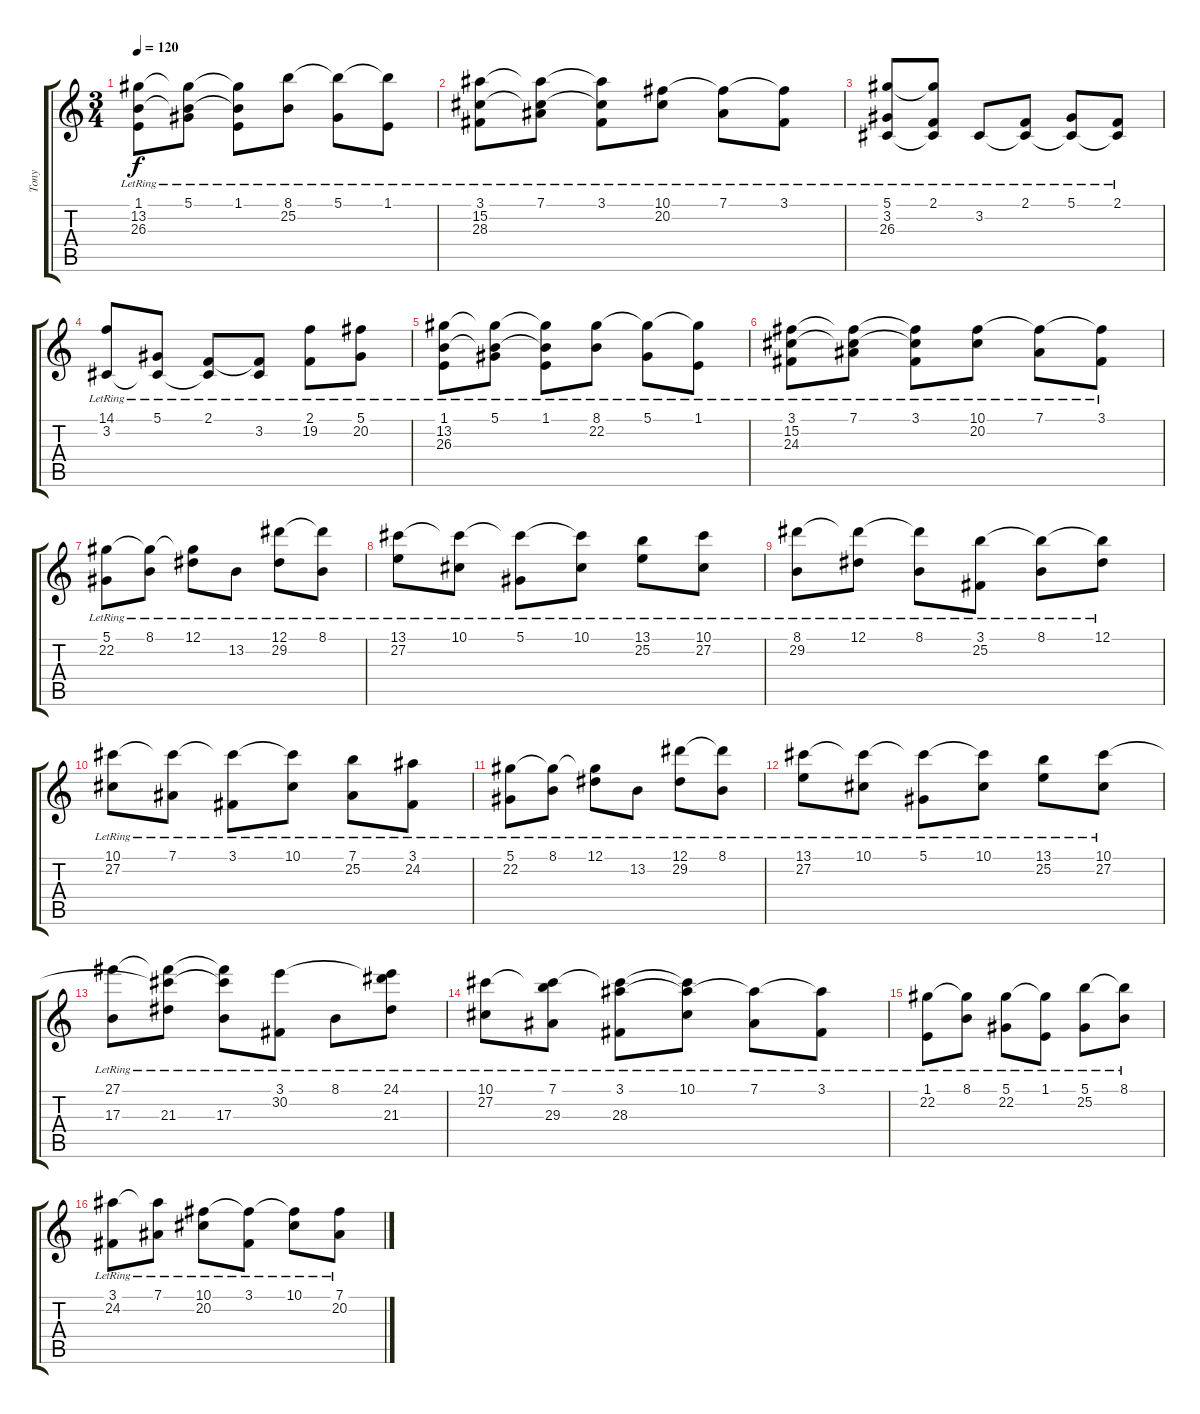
\track ("Tony" "Tony") {instrument acousticgrandpiano}
\staff {score tabs}
\tuning (Eb4 Bb3 Gb3 Db3 Ab2 Eb2) {hide}
\ts (3 4)
\tempo 120
\clef g2
\ks c
(1.1{lr} 13.2{lr} 26.3{lr}).8{dy f} (5.1{lr} 13.2{t} 26.3{t}).8 (1.1{lr} 13.2{t} 26.3{t}).8 (8.1{lr} 25.2{lr}).8 (5.1{lr} 25.2{t}).8 (1.1{lr} 25.2{t}).8 |
(3.1{lr} 15.2{lr} 28.3{lr}).8 (7.1{lr} 15.2{t} 28.3{t}).8 (3.1{lr} 15.2{t} 28.3{t}).8 (10.1{lr} 20.2{lr}).8 (7.1{lr} 20.2{t}).8 (3.1{lr} 20.2{t}).8 |
(5.1{lr} 3.2{lr} 26.3{lr}).8 (2.1{lr} 3.2{t} 26.3{t}).8 3.2{lr}.8 (2.1{lr} 3.2{t}).8 (5.1{lr} 3.2{t}).8 (2.1{lr} 3.2{t}).8 |
(14.1{lr} 3.2{lr}).8 (5.1{lr} 3.2{t}).8 (2.1{lr} 3.2{t}).8 (2.1{t} 3.2{lr}).8 (2.1{lr} 19.2{lr}).8 (5.1{lr} 20.2{lr}).8 |
(1.1{lr} 13.2{lr} 26.3{lr}).8 (5.1{lr} 13.2{t} 26.3{t}).8 (1.1{lr} 13.2{t} 26.3{t}).8 (8.1{lr} 22.2{lr}).8 (5.1{lr} 22.2{t}).8 (1.1{lr} 22.2{t}).8 |
(3.1{lr} 15.2{lr} 24.3{lr}).8 (7.1{lr} 15.2{t} 24.3{t}).8 (3.1{lr} 15.2{t} 24.3{t}).8 (10.1{lr} 20.2{lr}).8 (7.1{lr} 20.2{t}).8 (3.1{lr} 20.2{t}).8 |
(5.1{lr} 22.2{lr}).8 (8.1{lr} 22.2{t}).8 (12.1{lr} 22.2{t}).8 13.2{lr}.8 (12.1{lr} 29.2{lr}).8 (8.1{lr} 29.2{t}).8 |
(13.1{lr} 27.2{lr}).8 (10.1{lr} 27.2{t}).8 (5.1{lr} 27.2{t}).8 (10.1{lr} 27.2{t}).8 (13.1{lr} 25.2{lr}).8 (10.1{lr} 27.2{lr}).8 |
(8.1{lr} 29.2{lr}).8 (12.1{lr} 29.2{t}).8 (8.1{lr} 29.2{t}).8 (3.1{lr} 25.2{lr}).8 (8.1{lr} 25.2{t}).8 (12.1{lr} 25.2{t}).8 |
(10.1{lr} 27.2{lr}).8 (7.1{lr} 27.2{t}).8 (3.1{lr} 27.2{t}).8 (10.1{lr} 27.2{t}).8 (7.1{lr} 25.2{lr}).8 (3.1{lr} 24.2{lr}).8 |
(5.1{lr} 22.2{lr}).8 (8.1{lr} 22.2{t}).8 (12.1{lr} 22.2{t}).8 13.2{lr}.8 (12.1{lr} 29.2{lr}).8 (8.1{lr} 29.2{t}).8 |
(13.1{lr} 27.2{lr}).8 (10.1{lr} 27.2{t}).8 (5.1{lr} 27.2{t}).8 (10.1{lr} 27.2{t}).8 (13.1{lr} 25.2{lr}).8 (10.1{lr} 27.2{lr}).8 |
(27.1{lr} 17.3{lr}).8 (27.1{t} 27.2{t} 21.3{lr}).8 (27.1{t} 27.2{t} 17.3{lr}).8 (3.1{lr} 30.2{lr}).8 8.1{lr}.8 (24.1{lr} 30.2{t} 21.3{lr}).8 |
(10.1{lr} 27.2{lr}).8 (7.1{lr} 27.2{t} 29.3{lr}).8 (3.1{lr} 27.2{t} 28.3{lr}).8 (10.1{lr} 27.2{t} 28.3{t}).8 (7.1{lr} 28.3{t}).8 (3.1{lr} 28.3{t}).8 |
(1.1{lr} 22.2{lr}).8 (8.1{lr} 22.2{t}).8 (5.1{lr} 22.2{lr}).8 (1.1{lr} 22.2{t}).8 (5.1{lr} 25.2{lr}).8 (8.1{lr} 25.2{t}).8 |
(3.1{lr} 24.2{lr}).8 (7.1{lr} 24.2{t}).8 (10.1{lr} 20.2{lr}).8 (3.1{lr} 20.2{t}).8 (10.1{lr} 20.2{t}).8 (7.1{lr} 20.2{lr}).8
